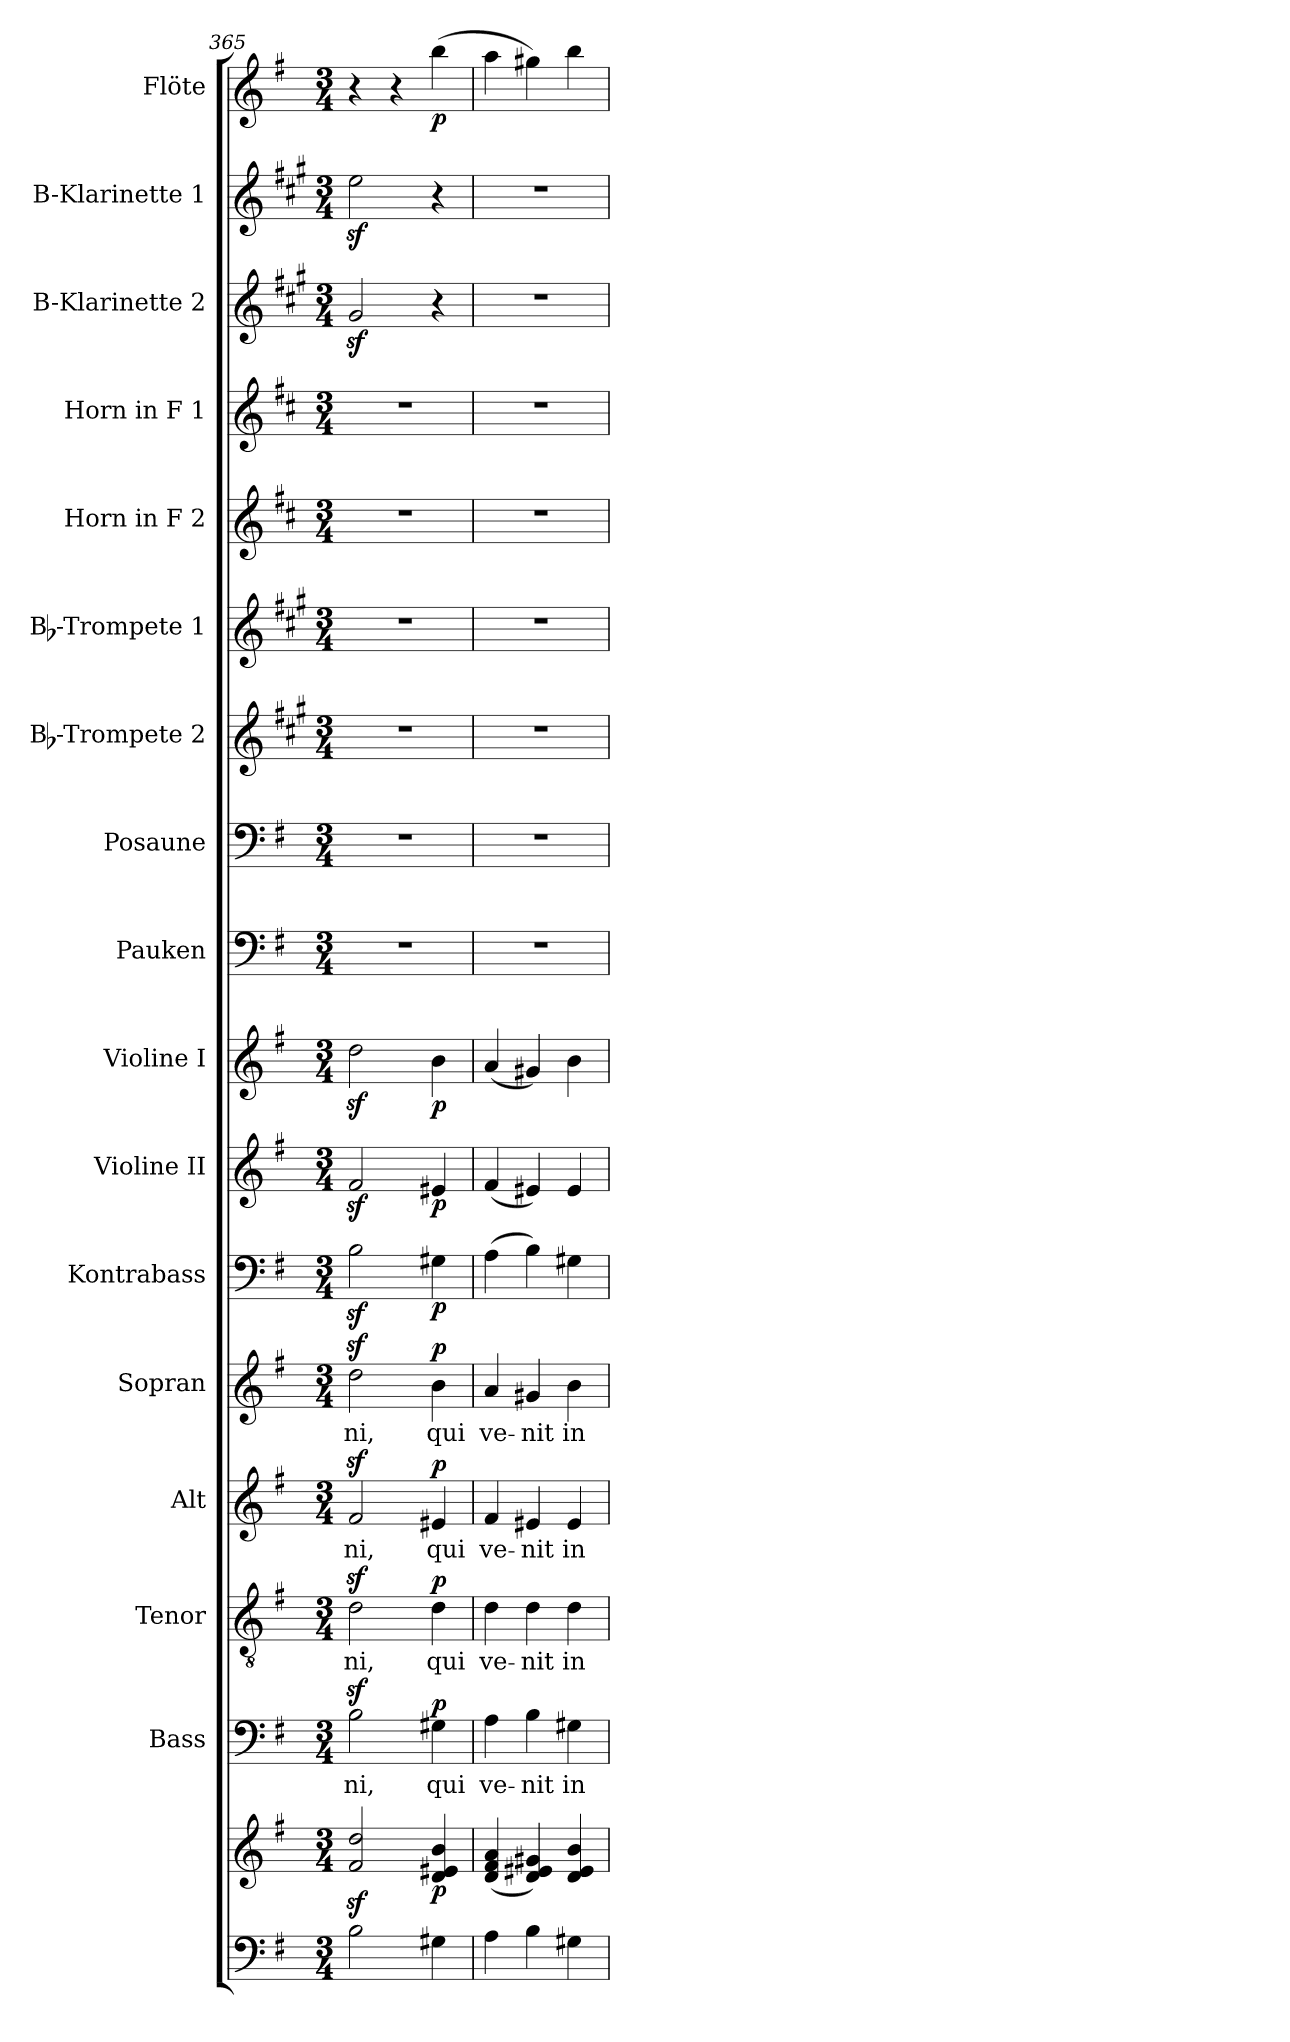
**kern	**kern	**dynam	**kern	**text	**dynam	**kern	**text	**dynam	**kern	**text	**dynam	**kern	**text	**dynam	**kern	**dynam	**kern	**dynam	**kern	**dynam	**kern	**kern	**kern	**kern	**kern	**kern	**kern	**kern	**kern	**dynam
*part17	*part17	*part17	*part16	*part16	*part16	*part15	*part15	*part15	*part14	*part14	*part14	*part13	*part13	*part13	*part12	*part12	*part11	*part11	*part10	*part10	*part9	*part8	*part7	*part6	*part5	*part4	*part3	*part2	*part1	*part1
*staff18	*staff17	*staff17/18	*staff16	*staff16	*staff16	*staff15	*staff15	*staff15	*staff14	*staff14	*staff14	*staff13	*staff13	*staff13	*staff12	*staff12	*staff11	*staff11	*staff10	*staff10	*staff9	*staff8	*staff7	*staff6	*staff5	*staff4	*staff3	*staff2	*staff1	*staff1
*	*	*	*I"Bass	*	*	*I"Tenor	*	*	*I"Alt	*	*	*I"Sopran	*	*	*I"Kontrabass	*	*I"Violine II	*	*I"Violine I	*	*I"Pauken	*I"Posaune	*I"Bb-Trompete 2	*I"Bb-Trompete 1	*I"Horn in F 2	*I"Horn in F 1	*I"B-Klarinette 2	*I"B-Klarinette 1	*I"Flöte	*
*	*	*	*I'B.	*	*	*I'T.	*	*	*I'A.	*	*	*I'S.	*	*	*I'Kb.	*	*I'Vl. II	*	*I'Vl. I	*	*I'Pk.	*I'Pos.	*I'Bb Trp. 2	*I'Bb Trp. 1	*I'Hrn. 2	*I'Hrn. 1	*I'B Kl. 2	*I'B Kl. 1	*I'Fl.	*
*clefF4	*clefG2	*	*clefF4	*	*	*clefGv2	*	*	*clefG2	*	*	*clefG2	*	*	*clefF4	*	*clefG2	*	*clefG2	*	*clefF4	*clefF4	*clefG2	*clefG2	*clefG2	*clefG2	*clefG2	*clefG2	*clefG2	*
*	*	*	*	*	*	*	*	*	*	*	*	*	*	*	*ITrd7c12	*	*	*	*	*	*	*	*ITrd1c2	*ITrd1c2	*ITrd4c7	*ITrd4c7	*ITrd1c2	*ITrd1c2	*	*
*k[f#]	*k[f#]	*	*k[f#]	*	*	*k[f#]	*	*	*k[f#]	*	*	*k[f#]	*	*	*k[f#]	*	*k[f#]	*	*k[f#]	*	*k[f#]	*k[f#]	*k[f#]	*k[f#]	*k[f#]	*k[f#]	*k[f#]	*k[f#]	*k[f#]	*
*G:	*G:	*	*G:	*	*	*G:	*	*	*G:	*	*	*G:	*	*	*G:	*	*G:	*	*G:	*	*G:	*G:	*G:	*G:	*G:	*G:	*G:	*G:	*G:	*
*M3/4	*M3/4	*	*M3/4	*	*	*M3/4	*	*	*M3/4	*	*	*M3/4	*	*	*M3/4	*	*M3/4	*	*M3/4	*	*M3/4	*M3/4	*M3/4	*M3/4	*M3/4	*M3/4	*M3/4	*M3/4	*M3/4	*
=365	=365	=365	=365	=365	=365	=365	=365	=365	=365	=365	=365	=365	=365	=365	=365	=365	=365	=365	=365	=365	=365	=365	=365	=365	=365	=365	=365	=365	=365	=365
!	!	!	!	!LO:LY:b	!	!	!LO:LY:b	!	!	!LO:LY:b	!	!	!LO:LY:b	!	!	!	!	!	!	!	!	!	!	!	!	!	!	!	!	!
2B\	2f#/z< 2dd/z<	.	2Bz>\	-ni,	.	2dz>\	-ni,	.	2f#z>/	-ni,	.	2ddz>\	-ni,	.	2BBz<\	.	2f#z</	.	2ddz<\	.	2.r	2.r	2.r	2.r	2.r	2.r	2f#z</	2ddz<\	4r	.
.	.	.	.	.	.	.	.	.	.	.	.	.	.	.	.	.	.	.	.	.	.	.	.	.	.	.	.	.	4r	.
!	!	!LO:DY:b	!	!LO:LY:b	!LO:DY:a	!	!LO:LY:b	!LO:DY:a	!	!LO:LY:b	!LO:DY:a	!	!LO:LY:b	!LO:DY:a	!	!LO:DY:b	!	!LO:DY:b	!	!LO:DY:b	!	!	!	!	!	!	!	!	!	!LO:DY:b
4G#X\	4d/ 4e#X/ 4b/	p	4G#X\	qui	p	4d\	qui	p	4e#X/	qui	p	4b\	qui	p	4GG#X\	p	4e#X/	p	4b\	p	.	.	.	.	.	.	4r	4r	(>4bb\	p
!!LO:PB:g=z
=366	=366	=366	=366	=366	=366	=366	=366	=366	=366	=366	=366	=366	=366	=366	=366	=366	=366	=366	=366	=366	=366	=366	=366	=366	=366	=366	=366	=366	=366	=366
!	!	!	!	!LO:LY:b	!	!	!LO:LY:b	!	!	!LO:LY:b	!	!	!LO:LY:b	!	!	!	!	!	!	!	!	!	!	!	!	!	!	!	!	!
4A\	(<4d/ 4f#/ 4a/	.	4A\	ve-	.	4d\	ve-	.	4f#/	ve-	.	4a/	ve-	.	(>4AA\	.	(<4f#/	.	(<4a/	.	2.r	2.r	2.r	2.r	2.r	2.r	2.r	2.r	4aa\	.
!	!	!	!	!LO:LY:b	!	!	!LO:LY:b	!	!	!LO:LY:b	!	!	!LO:LY:b	!	!	!	!	!	!	!	!	!	!	!	!	!	!	!	!	!
4B\	4d/ 4e#X/ 4g#X/)	.	4B\	-nit	.	4d\	-nit	.	4e#X/	-nit	.	4g#X/	-nit	.	4BB\)	.	4e#X/)	.	4g#X/)	.	.	.	.	.	.	.	.	.	4gg#X\)	.
!	!	!	!	!LO:LY:b	!	!	!LO:LY:b	!	!	!LO:LY:b	!	!	!LO:LY:b	!	!	!	!	!	!	!	!	!	!	!	!	!	!	!	!	!
4G#X\	4d/ 4e#/ 4b/	.	4G#X\	in	.	4d\	in	.	4e#/	in	.	4b\	in	.	4GG#X\	.	4e#/	.	4b\	.	.	.	.	.	.	.	.	.	4bb\	.
=	=	=	=	=	=	=	=	=	=	=	=	=	=	=	=	=	=	=	=	=	=	=	=	=	=	=	=	=	=	=
*-	*-	*-	*-	*-	*-	*-	*-	*-	*-	*-	*-	*-	*-	*-	*-	*-	*-	*-	*-	*-	*-	*-	*-	*-	*-	*-	*-	*-	*-	*-
